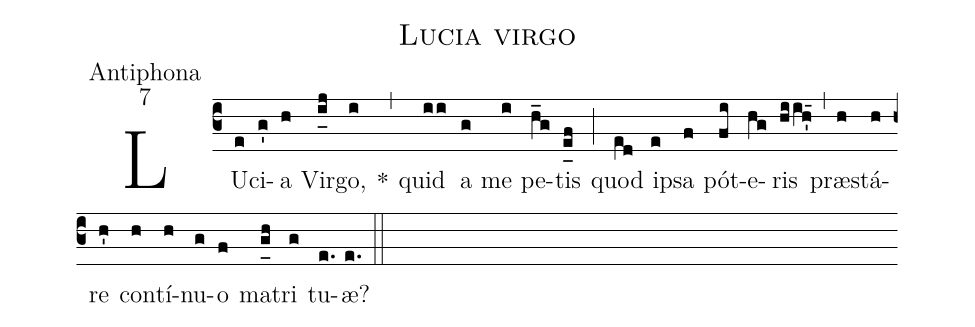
name:Lucia virgo;
office-part:Antiphona;
mode:7;
%%
(c3) LU(e)ci(g')a(h) Vir(i_[uh:l]j)go,(i) *(,) quid(ii) a(g) me(i) pe(h_g)tis(e_[uh:l]f) (;) quod(e[ll:1]d) i(e)psa(f) pót(fi)e(hg)ris(hiih'_15) (,) præ(h)stá(h)re(h') con(h)tí(h)nu(g)o(f) ma(g_[uh:l]h)tri(g) tu(e.)æ?(e.) (::)

%<eu>E(i) u(i) o(j) u(i) a(h) e.</eu>(gf..) (::)
